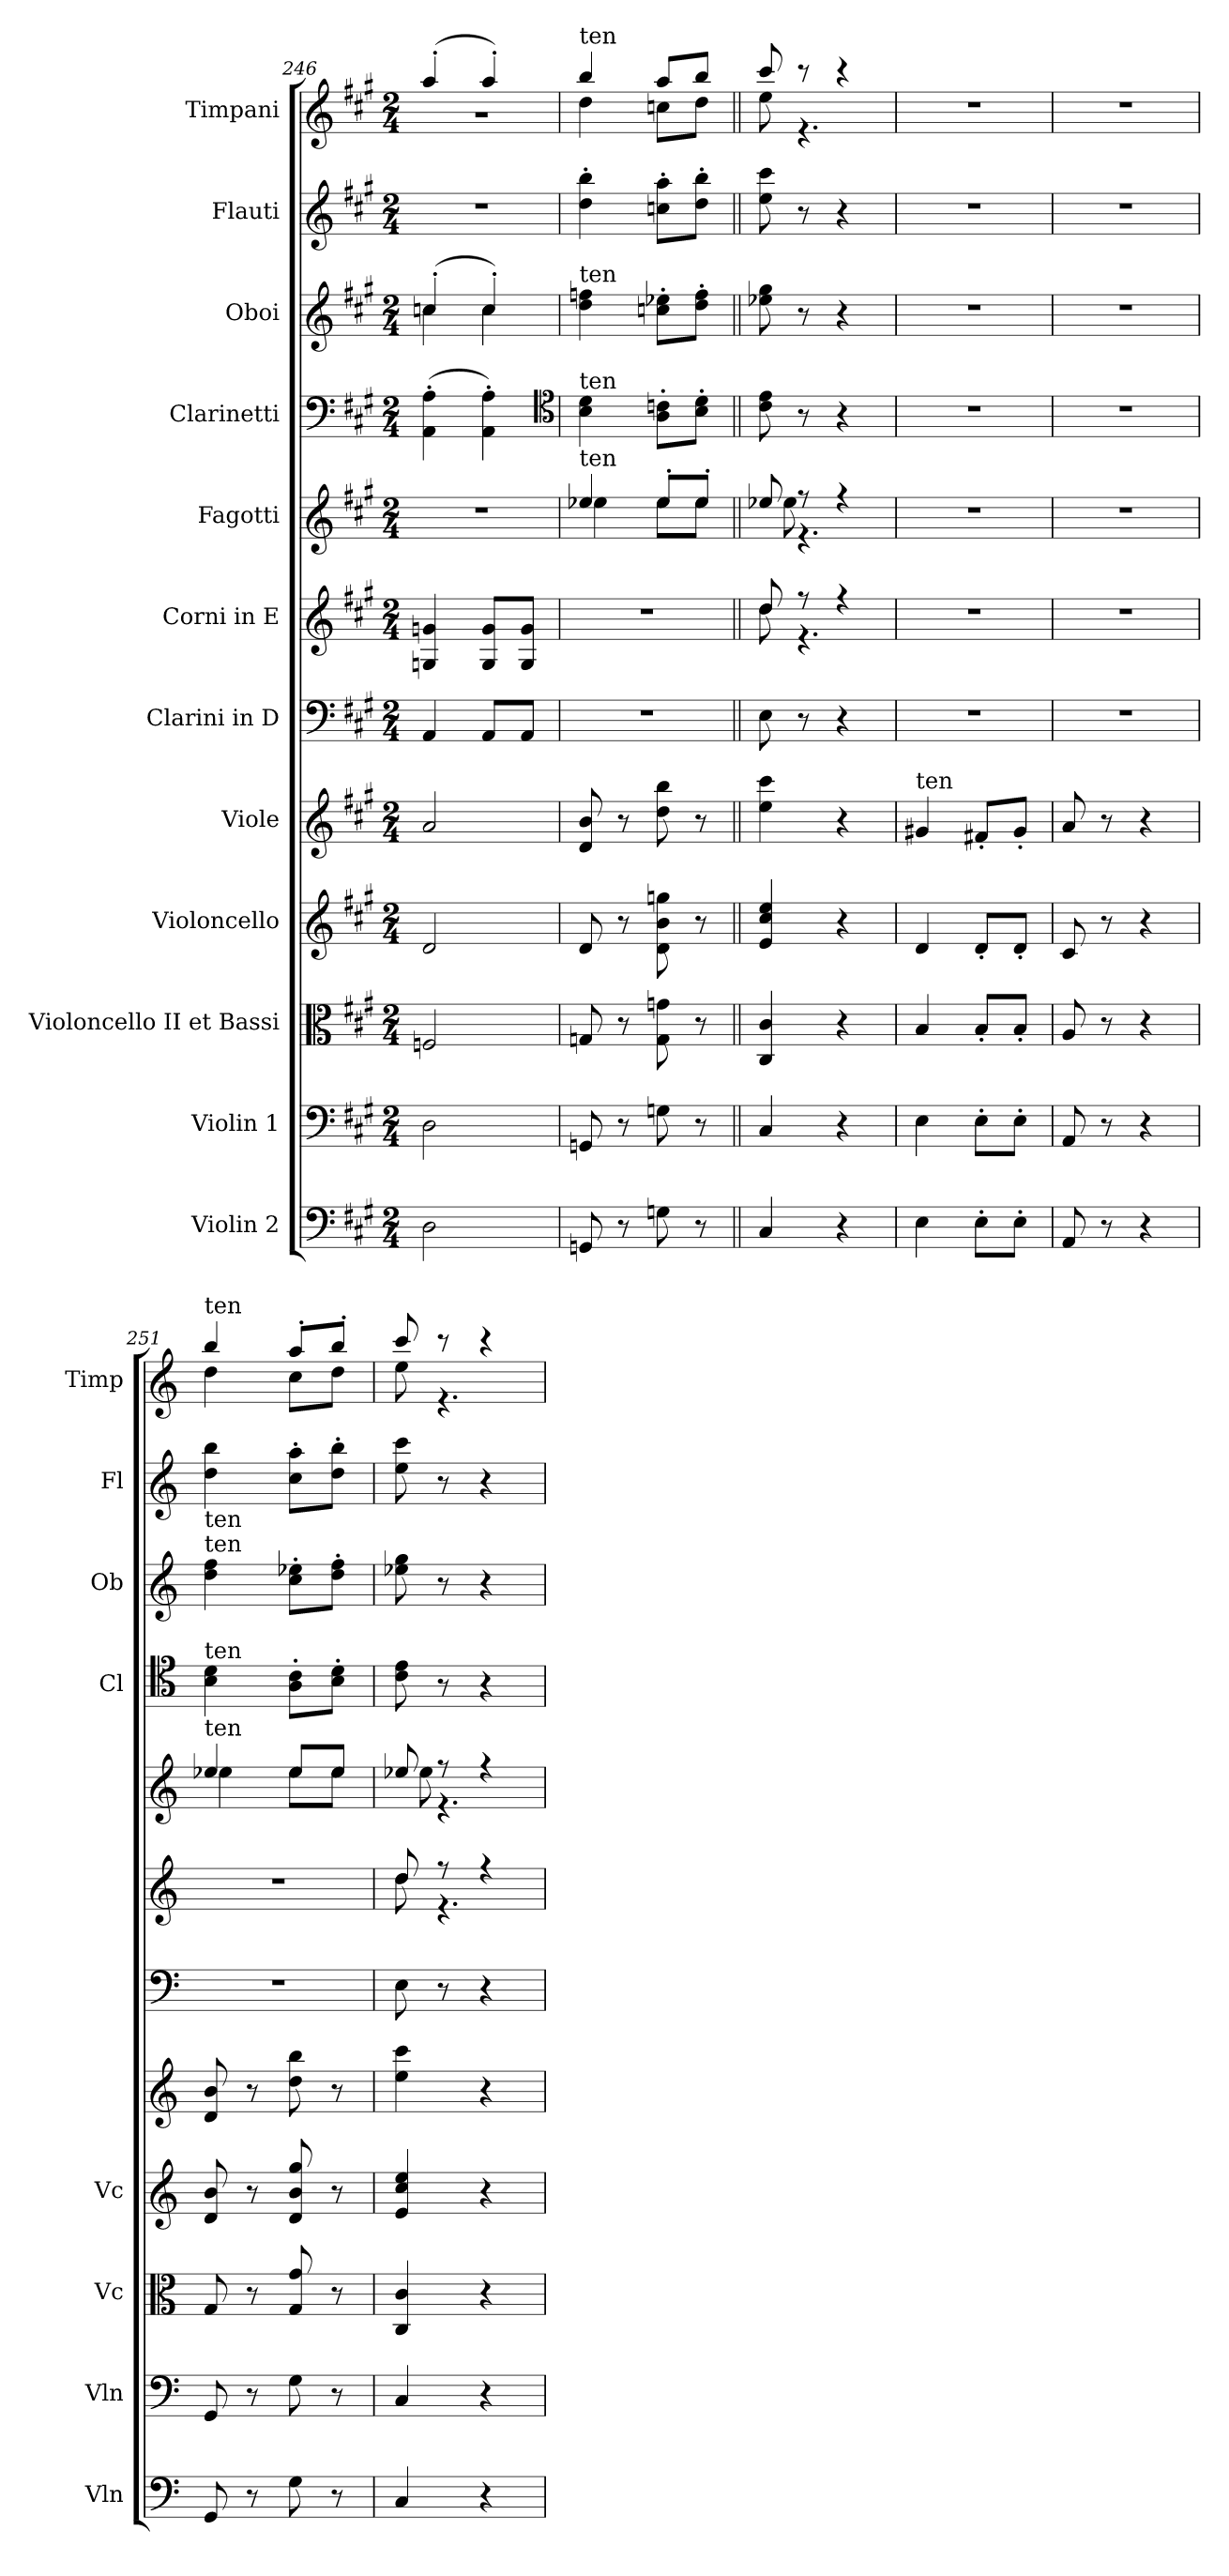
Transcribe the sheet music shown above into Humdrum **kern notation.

**kern	**dynam	**kern	**dynam	**kern	**dynam	**kern	**dynam	**kern	**dynam	**kern	**dynam	**kern	**dynam	**kern	**dynam	**kern	**dynam	**kern	**dynam	**kern	**dynam	**kern	**dynam
*part12	*part12	*part11	*part11	*part10	*part10	*part9	*part9	*part8	*part8	*part7	*part7	*part6	*part6	*part5	*part5	*part4	*part4	*part3	*part3	*part2	*part2	*part1	*part1
*staff12	*staff12	*staff11	*staff11	*staff10	*staff10	*staff9	*staff9	*staff8	*staff8	*staff7	*staff7	*staff6	*staff6	*staff5	*staff5	*staff4	*staff4	*staff3	*staff3	*staff2	*staff2	*staff1	*staff1
*I"Violin 2	*	*I"Violin 1	*	*I"Violoncello II et Bassi	*	*I"Violoncello	*	*I"Viole	*	*I"Clarini in D	*	*I"Corni in E	*	*I"Fagotti	*	*I"Clarinetti	*	*I"Oboi	*	*I"Flauti	*	*I"Timpani	*
*I'Vln	*	*I'Vln	*	*I'Vc	*	*I'Vc	*	*	*	*	*	*	*	*	*	*I'Cl	*	*I'Ob	*	*I'Fl	*	*I'Timp	*
*clefF4	*	*clefF4	*	*clefC3	*	*clefG2	*	*clefG2	*	*clefF4	*	*clefG2	*	*clefG2	*	*clefF4	*	*clefG2	*	*clefG2	*	*clefG2	*
*	*	*	*	*	*	*	*	*	*	*	*	*ITrd-1c-2	*	*ITrd5c8	*	*	*	*ITrd2c3	*	*	*	*	*
*k[f#c#g#]	*	*k[f#c#g#]	*	*k[f#c#g#]	*	*k[f#c#g#]	*	*k[f#c#g#]	*	*k[f#c#g#]	*	*k[f#c#g#d#a#]	*	*k[f#c#g#d#a#e#b#]	*	*k[f#c#g#]	*	*k[f#c#g#d#a#e#]	*	*k[f#c#g#]	*	*k[f#c#g#]	*
*M2/4	*	*M2/4	*	*M2/4	*	*M2/4	*	*M2/4	*	*M2/4	*	*M2/4	*	*M2/4	*	*M2/4	*	*M2/4	*	*M2/4	*	*M2/4	*
=246	=246	=246	=246	=246	=246	=246	=246	=246	=246	=246	=246	=246	=246	=246	=246	=246	=246	=246	=246	=246	=246	=246	=246
*	*	*	*	*	*	*	*	*	*	*	*	*	*	*	*	*	*	*^	*	*	*	*^	*
2D\	.	2D\	.	2Fn/	.	2d/	.	2a/	.	4AA/	.	4A/ 4a/	.	2r	.	(>4AA'\ 4A'\	.	(>4a'/	4a\	.	2r	.	(>4aa'/	2r	.
.	.	.	.	.	.	.	.	.	.	8AA/L	.	8A/ 8a/L	.	.	.	4AA'\ 4A'\)	.	4a'/)	4a\	.	.	.	4aa'/)	.	.
.	.	.	.	.	.	.	.	.	.	8AA/J	.	8A/ 8a/J	.	.	.	.	.	.	.	.	.	.	.	.	.
*	*	*	*	*	*	*	*	*	*	*	*	*	*	*	*	*	*	*v	*v	*	*	*	*	*	*
*	*	*	*	*	*	*	*	*	*	*	*	*	*	*	*	*clefC4	*	*	*	*	*	*	*	*
=247	=247	=247	=247	=247	=247	=247	=247	=247	=247	=247	=247	=247	=247	=247	=247	=247	=247	=247	=247	=247	=247	=247	=247	=247
*	*	*	*	*	*	*	*	*	*	*	*	*	*	*^	*	*	*	*	*	*	*	*	*	*
!	!	!	!	!	!	!	!	!	!	!	!	!	!	!	!	!	!	!	!	!	!	!	!LO:TX:a:t=ten	!	!
!	!	!	!	!	!	!	!	!	!	!	!	!	!	!	!	!	!	!	!LO:TX:a:t=ten	!	!	!	!	!	!
!	!	!	!	!	!	!	!	!	!	!	!	!	!	!	!	!	!LO:TX:a:t=ten	!	!	!	!	!	!	!	!
!	!	!	!	!	!	!	!	!	!	!	!	!	!	!LO:TX:a:t=ten	!	!	!	!	!	!	!	!	!	!	!
!	!LO:DY:b	!	!LO:DY:b	!	!LO:DY:b	!	!LO:DY:b	!	!LO:DY:b	!	!	!	!	!	!	!LO:DY:b	!	!LO:DY:b	!	!LO:DY:b	!	!LO:DY:b	!	!	!LO:DY:b
8GGn/	FF	8GGn/	FF	8Gn/	FF	8d/	FF	8d/ 8b/	FF	2r	.	2r	.	4gn/	4g\	FF	4B\ 4d\	FF	4b\ 4dd\	FF	4dd'\ 4bb'\	FF	4bb/	4dd\	FF
8r	.	8r	.	8r	.	8r	.	8r	.	.	.	.	.	.	.	.	.	.	.	.	.	.	.	.	.
8Gn\	.	8Gn\	.	8G\ 8gn\	.	8d\ 8b\ 8ggn\	.	8dd\ 8bb\	.	.	.	.	.	8g'/L	8g\L	.	8A'\ 8cn'\L	.	8a'\ 8ccn'\L	.	8ccn'\ 8aa'\L	.	8aa/L	8ccn\L	.
8r	.	8r	.	8r	.	8r	.	8r	.	.	.	.	.	8g'/J	8g\J	.	8B'\ 8d'\J	.	8b'\ 8dd'\J	.	8dd'\ 8bb'\J	.	8bb/J	8dd\J	.
!!LO:PB:g=z	!!
=248||	=248||	=248||	=248||	=248||	=248||	=248||	=248||	=248||	=248||	=248||	=248||	=248||	=248||	=248||	=248||	=248||	=248||	=248||	=248||	=248||	=248||	=248||	=248||	=248||	=248||
*k[]	*	*k[]	*	*k[]	*	*k[]	*	*k[]	*	*k[]	*	*k[f#c#]	*	*k[f#c#g#d#]	*	*	*k[]	*	*k[f#c#g#]	*	*k[]	*	*k[]	*	*
*	*	*	*	*	*	*	*	*	*	*	*	*^	*	*	*	*	*	*	*	*	*	*	*	*	*
!	!	!	!	!	!	!	!	!	!	!	!LO:DY:b	!	!	!LO:DY:b	!	!	!	!	!	!	!	!	!	!	!	!
4C/	.	4C/	.	4C/ 4c/	.	4e/ 4cc/ 4ee/	.	4ee\ 4ccc\	.	8E\	F	8ee/	8ee\	F	8gn/	8g\	.	8c\ 8e\	.	8ccn\ 8ee\	.	8ee\ 8ccc\	.	8ccc/	8ee\	.
.	.	.	.	.	.	.	.	.	.	8r	.	8r	4.r	.	8r	4.r	.	8r	.	8r	.	8r	.	8r	4.r	.
4r	.	4r	.	4r	.	4r	.	4r	.	4r	.	4r	.	.	4r	.	.	4r	.	4r	.	4r	.	4r	.	.
*	*	*	*	*	*	*	*	*	*	*	*	*v	*v	*	*	*	*	*	*	*	*	*	*	*v	*v	*
*	*	*	*	*	*	*	*	*	*	*	*	*	*	*v	*v	*	*	*	*	*	*	*	*	*
=249	=249	=249	=249	=249	=249	=249	=249	=249	=249	=249	=249	=249	=249	=249	=249	=249	=249	=249	=249	=249	=249	=249	=249
!	!	!	!	!	!	!	!	!LO:TX:a:t=ten	!	!	!	!	!	!	!	!	!	!	!	!	!	!	!
!	!LO:DY:b	!	!LO:DY:b	!	!LO:DY:b	!	!LO:DY:b	!	!LO:DY:b	!	!	!	!	!	!	!	!	!	!	!	!	!	!
4E\	P	4E\	P	4B/	P	4d/	P	4g#X/	P	2r	.	2r	.	2r	.	2r	.	2r	.	2r	.	2r	.
8E'\L	.	8E'\L	.	8B'/L	.	8d'/L	.	8f#X'/L	.	.	.	.	.	.	.	.	.	.	.	.	.	.	.
8E'\J	.	8E'\J	.	8B'/J	.	8d'/J	.	8g#'/J	.	.	.	.	.	.	.	.	.	.	.	.	.	.	.
=250	=250	=250	=250	=250	=250	=250	=250	=250	=250	=250	=250	=250	=250	=250	=250	=250	=250	=250	=250	=250	=250	=250	=250
8AA/	.	8AA/	.	8A/	.	8c/	.	8a/	.	2r	.	2r	.	2r	.	2r	.	2r	.	2r	.	2r	.
8r	.	8r	.	8r	.	8r	.	8r	.	.	.	.	.	.	.	.	.	.	.	.	.	.	.
4r	.	4r	.	4r	.	4r	.	4r	.	.	.	.	.	.	.	.	.	.	.	.	.	.	.
=251	=251	=251	=251	=251	=251	=251	=251	=251	=251	=251	=251	=251	=251	=251	=251	=251	=251	=251	=251	=251	=251	=251	=251
*	*	*	*	*	*	*	*	*	*	*	*	*	*	*^	*	*	*	*	*	*	*	*^	*
!	!	!	!	!	!	!	!	!	!	!	!	!	!	!	!	!	!	!	!	!	!	!	!LO:TX:a:t=ten	!	!
!	!	!	!	!	!	!	!	!	!	!	!	!	!	!	!	!	!	!	!	!	!LO:TX:b:t=ten	!	!	!	!
!	!	!	!	!	!	!	!	!	!	!	!	!	!	!	!	!	!	!	!LO:TX:a:t=ten	!	!	!	!	!	!
!	!	!	!	!	!	!	!	!	!	!	!	!	!	!	!	!	!LO:TX:a:t=ten	!	!	!	!	!	!	!	!
!	!	!	!	!	!	!	!	!	!	!	!	!	!	!LO:TX:a:t=ten	!	!	!	!	!	!	!	!	!	!	!
!	!LO:DY:b	!	!LO:DY:b	!	!LO:DY:b	!	!LO:DY:b	!	!LO:DY:b	!	!	!	!	!	!	!LO:DY:b	!	!LO:DY:b	!	!LO:DY:b	!	!LO:DY:b	!	!	!LO:DY:b
8GG/	FF	8GG/	FF	8G/	FF	8d/ 8b/	FF	8d/ 8b/	FF	2r	.	2r	.	4gn/	4g\	FF	4B\ 4d\	FF	4b\ 4dd\	FF	4dd\ 4bb\	FF	4bb/	4dd\	FF
8r	.	8r	.	8r	.	8r	.	8r	.	.	.	.	.	.	.	.	.	.	.	.	.	.	.	.	.
8G\	.	8G\	.	8G/ 8g/	.	8d/ 8b/ 8gg/	.	8dd\ 8bb\	.	.	.	.	.	8g/L	8g\L	.	8A'\ 8c'\L	.	8a'\ 8ccn'\L	.	8cc'\ 8aa'\L	.	8aa'/L	8cc\L	.
8r	.	8r	.	8r	.	8r	.	8r	.	.	.	.	.	8g/J	8g\J	.	8B'\ 8d'\J	.	8b'\ 8dd'\J	.	8dd'\ 8bb'\J	.	8bb'/J	8dd\J	.
=252	=252	=252	=252	=252	=252	=252	=252	=252	=252	=252	=252	=252	=252	=252	=252	=252	=252	=252	=252	=252	=252	=252	=252	=252	=252
*	*	*	*	*	*	*	*	*	*	*	*	*^	*	*	*	*	*	*	*	*	*	*	*	*	*
4C/	.	4C/	.	4C/ 4c/	.	4e/ 4cc/ 4ee/	.	4ee\ 4ccc\	.	8E\	.	8ee/	8ee\	.	8gn/	8g\	.	8c\ 8e\	.	8ccn\ 8ee\	.	8ee\ 8ccc\	.	8ccc/	8ee\	.
.	.	.	.	.	.	.	.	.	.	8r	.	8r	4.r	.	8r	4.r	.	8r	.	8r	.	8r	.	8r	4.r	.
4r	.	4r	.	4r	.	4r	.	4r	.	4r	.	4r	.	.	4r	.	.	4r	.	4r	.	4r	.	4r	.	.
*	*	*	*	*	*	*	*	*	*	*	*	*v	*v	*	*	*	*	*	*	*	*	*	*	*v	*v	*
*	*	*	*	*	*	*	*	*	*	*	*	*	*	*v	*v	*	*	*	*	*	*	*	*	*
=	=	=	=	=	=	=	=	=	=	=	=	=	=	=	=	=	=	=	=	=	=	=	=
*-	*-	*-	*-	*-	*-	*-	*-	*-	*-	*-	*-	*-	*-	*-	*-	*-	*-	*-	*-	*-	*-	*-	*-
